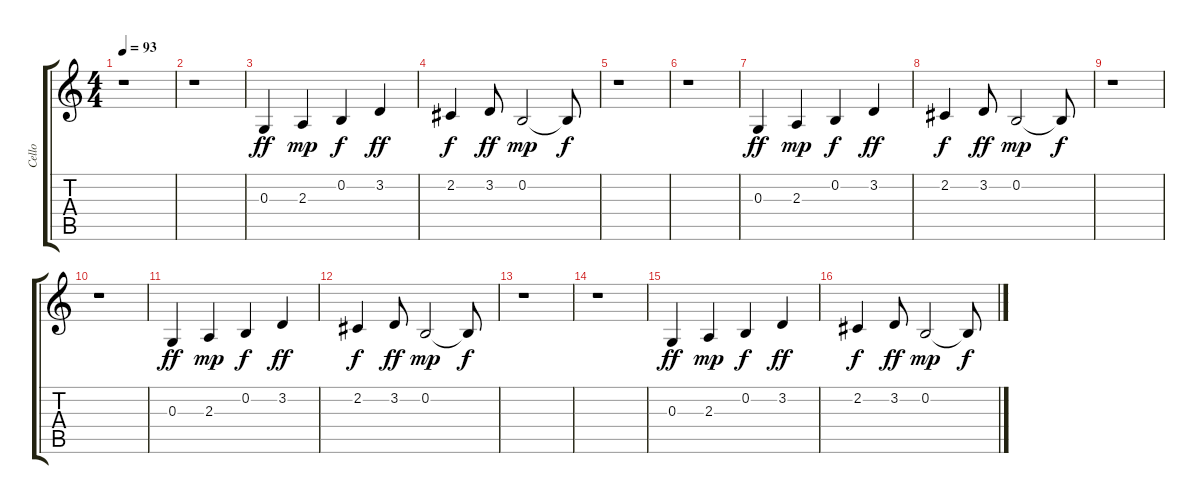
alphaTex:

\track ("Cello" "Cello") {instrument woodblock}
\staff {score tabs}
\tuning (E4 B3 G3 D3 A2 E2) {hide}
\ts (4 4)
\tempo 93
\clef g2
\ks c
r.1{dy mf} |
r.1 |
0.3.4{dy ff} 2.3.4{dy mp} 0.2.4{dy f} 3.2.4{dy ff} |
2.2.4{dy f} 3.2.8{dy ff} 0.2.2{dy mp} 0.2{t}.8{dy f} |
r.1 |
r.1 |
0.3.4{dy ff} 2.3.4{dy mp} 0.2.4{dy f} 3.2.4{dy ff} |
2.2.4{dy f} 3.2.8{dy ff} 0.2.2{dy mp} 0.2{t}.8{dy f} |
r.1 |
r.1 |
0.3.4{dy ff} 2.3.4{dy mp} 0.2.4{dy f} 3.2.4{dy ff} |
2.2.4{dy f} 3.2.8{dy ff} 0.2.2{dy mp} 0.2{t}.8{dy f} |
r.1 |
r.1 |
0.3.4{dy ff} 2.3.4{dy mp} 0.2.4{dy f} 3.2.4{dy ff} |
2.2.4{dy f} 3.2.8{dy ff} 0.2.2{dy mp} 0.2{t}.8{dy f}
